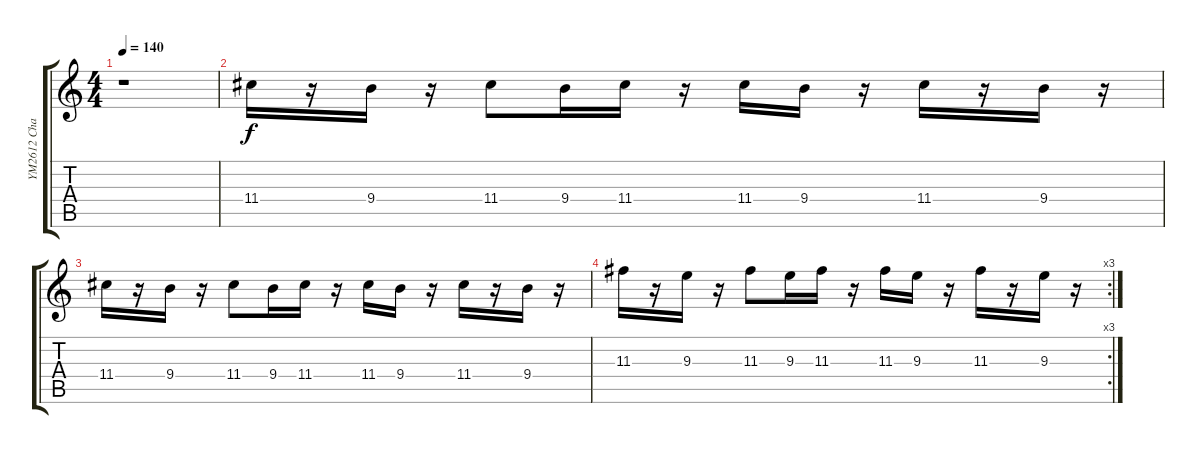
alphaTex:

\track ("YM2612 Chan3" "YM2612 Cha") {instrument acousticguitarnylon}
\staff {score tabs}
\tuning (E4 B3 G3 D3 A2 E2) {hide}
\ts (4 4)
\tempo 140
\clef g2
\ks c
r.1{dy f} |
11.4.16 r.16 9.4.16 r.16 11.4.8 9.4.16 11.4.16 r.16 11.4.16 9.4.16 r.16 11.4.16 r.16 9.4.16 r.16 |
11.4.16 r.16 9.4.16 r.16 11.4.8 9.4.16 11.4.16 r.16 11.4.16 9.4.16 r.16 11.4.16 r.16 9.4.16 r.16 |
\rc 3
11.3.16 r.16 9.3.16 r.16 11.3.8 9.3.16 11.3.16 r.16 11.3.16 9.3.16 r.16 11.3.16 r.16 9.3.16 r.16
